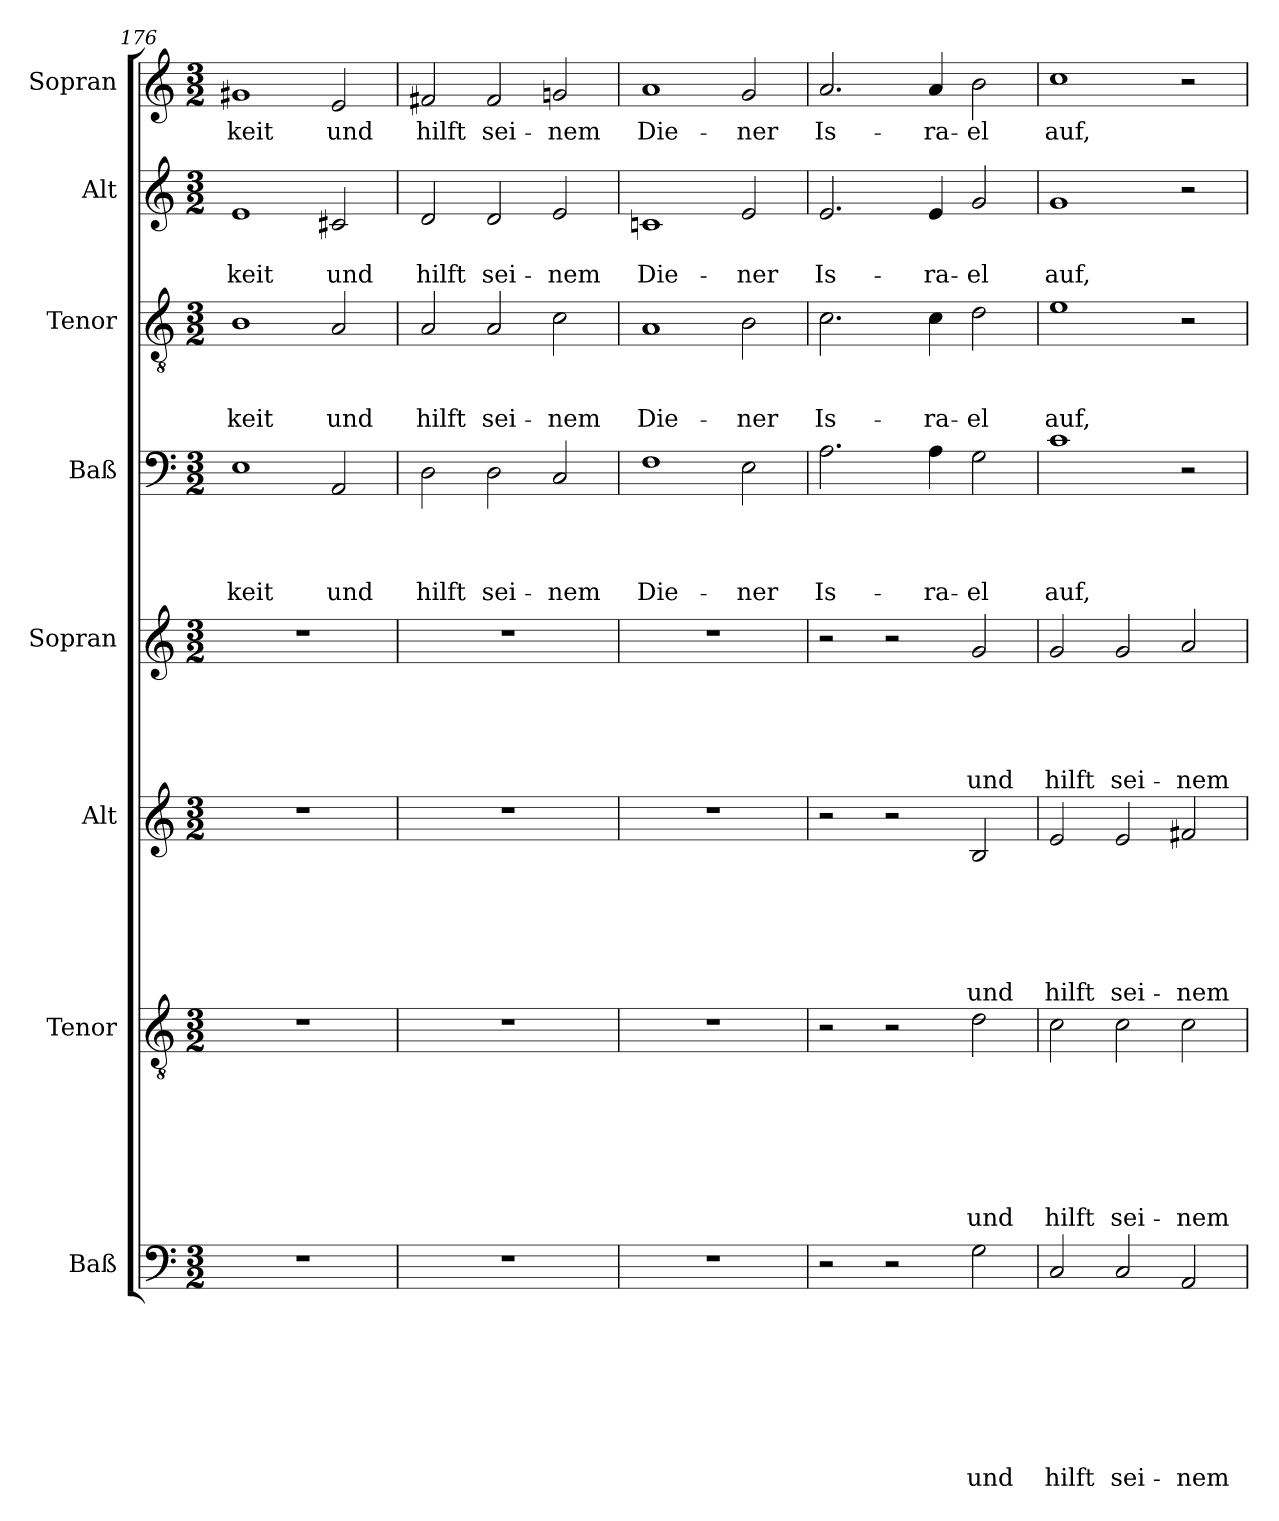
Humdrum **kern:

**kern	**text	**text	**text	**text	**text	**text	**text	**text	**kern	**text	**text	**text	**text	**text	**text	**text	**kern	**text	**text	**text	**text	**text	**text	**kern	**text	**text	**text	**text	**text	**kern	**text	**text	**text	**text	**kern	**text	**text	**text	**kern	**text	**text	**kern	**text
*part8	*part8	*part8	*part8	*part8	*part8	*part8	*part8	*part8	*part7	*part7	*part7	*part7	*part7	*part7	*part7	*part7	*part6	*part6	*part6	*part6	*part6	*part6	*part6	*part5	*part5	*part5	*part5	*part5	*part5	*part4	*part4	*part4	*part4	*part4	*part3	*part3	*part3	*part3	*part2	*part2	*part2	*part1	*part1
*staff8	*staff8	*staff8	*staff8	*staff8	*staff8	*staff8	*staff8	*staff8	*staff7	*staff7	*staff7	*staff7	*staff7	*staff7	*staff7	*staff7	*staff6	*staff6	*staff6	*staff6	*staff6	*staff6	*staff6	*staff5	*staff5	*staff5	*staff5	*staff5	*staff5	*staff4	*staff4	*staff4	*staff4	*staff4	*staff3	*staff3	*staff3	*staff3	*staff2	*staff2	*staff2	*staff1	*staff1
*I"Baß	*	*	*	*	*	*	*	*	*I"Tenor	*	*	*	*	*	*	*	*I"Alt	*	*	*	*	*	*	*I"Sopran	*	*	*	*	*	*I"Baß	*	*	*	*	*I"Tenor	*	*	*	*I"Alt	*	*	*I"Sopran	*
!!LO:LB:g=z
*clefF4	*	*	*	*	*	*	*	*	*clefGv2	*	*	*	*	*	*	*	*clefG2	*	*	*	*	*	*	*clefG2	*	*	*	*	*	*clefF4	*	*	*	*	*clefGv2	*	*	*	*clefG2	*	*	*clefG2	*
*k[]	*	*	*	*	*	*	*	*	*k[]	*	*	*	*	*	*	*	*k[]	*	*	*	*	*	*	*k[]	*	*	*	*	*	*k[]	*	*	*	*	*k[]	*	*	*	*k[]	*	*	*k[]	*
*C:	*	*	*	*	*	*	*	*	*C:	*	*	*	*	*	*	*	*C:	*	*	*	*	*	*	*C:	*	*	*	*	*	*C:	*	*	*	*	*C:	*	*	*	*C:	*	*	*C:	*
*M3/2	*	*	*	*	*	*	*	*	*M3/2	*	*	*	*	*	*	*	*M3/2	*	*	*	*	*	*	*M3/2	*	*	*	*	*	*M3/2	*	*	*	*	*M3/2	*	*	*	*M3/2	*	*	*M3/2	*
=176	=176	=176	=176	=176	=176	=176	=176	=176	=176	=176	=176	=176	=176	=176	=176	=176	=176	=176	=176	=176	=176	=176	=176	=176	=176	=176	=176	=176	=176	=176	=176	=176	=176	=176	=176	=176	=176	=176	=176	=176	=176	=176	=176
1.r	.	.	.	.	.	.	.	.	1.r	.	.	.	.	.	.	.	1.r	.	.	.	.	.	.	1.r	.	.	.	.	.	1E	.	.	.	-keit	1B	.	.	-keit	1e	.	-keit	1g#X	-keit
.	.	.	.	.	.	.	.	.	.	.	.	.	.	.	.	.	.	.	.	.	.	.	.	.	.	.	.	.	.	2AA/	.	.	.	und	2A/	.	.	und	2c#X/	.	und	2e/	und
=177	=177	=177	=177	=177	=177	=177	=177	=177	=177	=177	=177	=177	=177	=177	=177	=177	=177	=177	=177	=177	=177	=177	=177	=177	=177	=177	=177	=177	=177	=177	=177	=177	=177	=177	=177	=177	=177	=177	=177	=177	=177	=177	=177
1.r	.	.	.	.	.	.	.	.	1.r	.	.	.	.	.	.	.	1.r	.	.	.	.	.	.	1.r	.	.	.	.	.	2D\	.	.	.	hilft	2A/	.	.	hilft	2d/	.	hilft	2f#X/	hilft
.	.	.	.	.	.	.	.	.	.	.	.	.	.	.	.	.	.	.	.	.	.	.	.	.	.	.	.	.	.	2D\	.	.	.	sei-	2A/	.	.	sei-	2d/	.	sei-	2f#/	sei-
.	.	.	.	.	.	.	.	.	.	.	.	.	.	.	.	.	.	.	.	.	.	.	.	.	.	.	.	.	.	2C/	.	.	.	-nem	2c\	.	.	-nem	2e/	.	-nem	2gn/	-nem
=178	=178	=178	=178	=178	=178	=178	=178	=178	=178	=178	=178	=178	=178	=178	=178	=178	=178	=178	=178	=178	=178	=178	=178	=178	=178	=178	=178	=178	=178	=178	=178	=178	=178	=178	=178	=178	=178	=178	=178	=178	=178	=178	=178
1.r	.	.	.	.	.	.	.	.	1.r	.	.	.	.	.	.	.	1.r	.	.	.	.	.	.	1.r	.	.	.	.	.	1F	.	.	.	Die-	1A	.	.	Die-	1cn	.	Die-	1a	Die-
.	.	.	.	.	.	.	.	.	.	.	.	.	.	.	.	.	.	.	.	.	.	.	.	.	.	.	.	.	.	2E\	.	.	.	-ner	2B\	.	.	-ner	2e/	.	-ner	2g/	-ner
=179	=179	=179	=179	=179	=179	=179	=179	=179	=179	=179	=179	=179	=179	=179	=179	=179	=179	=179	=179	=179	=179	=179	=179	=179	=179	=179	=179	=179	=179	=179	=179	=179	=179	=179	=179	=179	=179	=179	=179	=179	=179	=179	=179
2r	.	.	.	.	.	.	.	.	2r	.	.	.	.	.	.	.	2r	.	.	.	.	.	.	2r	.	.	.	.	.	2.A\	.	.	.	Is-	2.c\	.	.	Is-	2.e/	.	Is-	2.a/	Is-
2r	.	.	.	.	.	.	.	.	2r	.	.	.	.	.	.	.	2r	.	.	.	.	.	.	2r	.	.	.	.	.	.	.	.	.	.	.	.	.	.	.	.	.	.	.
.	.	.	.	.	.	.	.	.	.	.	.	.	.	.	.	.	.	.	.	.	.	.	.	.	.	.	.	.	.	4A\	.	.	.	-ra-	4c\	.	.	-ra-	4e/	.	-ra-	4a/	-ra-
2G\	.	.	.	.	.	.	.	und	2d\	.	.	.	.	.	.	und	2B/	.	.	.	.	.	und	2g/	.	.	.	.	und	2G\	.	.	.	-el	2d\	.	.	-el	2g/	.	-el	2b\	-el
=180	=180	=180	=180	=180	=180	=180	=180	=180	=180	=180	=180	=180	=180	=180	=180	=180	=180	=180	=180	=180	=180	=180	=180	=180	=180	=180	=180	=180	=180	=180	=180	=180	=180	=180	=180	=180	=180	=180	=180	=180	=180	=180	=180
2C/	.	.	.	.	.	.	.	hilft	2c\	.	.	.	.	.	.	hilft	2e/	.	.	.	.	.	hilft	2g/	.	.	.	.	hilft	1c	.	.	.	auf,	1e	.	.	auf,	1g	.	auf,	1cc	auf,
2C/	.	.	.	.	.	.	.	sei-	2c\	.	.	.	.	.	.	sei-	2e/	.	.	.	.	.	sei-	2g/	.	.	.	.	sei-	.	.	.	.	.	.	.	.	.	.	.	.	.	.
2AA/	.	.	.	.	.	.	.	-nem	2c\	.	.	.	.	.	.	-nem	2f#X/	.	.	.	.	.	-nem	2a/	.	.	.	.	-nem	2r	.	.	.	.	2r	.	.	.	2r	.	.	2r	.
=	=	=	=	=	=	=	=	=	=	=	=	=	=	=	=	=	=	=	=	=	=	=	=	=	=	=	=	=	=	=	=	=	=	=	=	=	=	=	=	=	=	=	=
*-	*-	*-	*-	*-	*-	*-	*-	*-	*-	*-	*-	*-	*-	*-	*-	*-	*-	*-	*-	*-	*-	*-	*-	*-	*-	*-	*-	*-	*-	*-	*-	*-	*-	*-	*-	*-	*-	*-	*-	*-	*-	*-	*-
